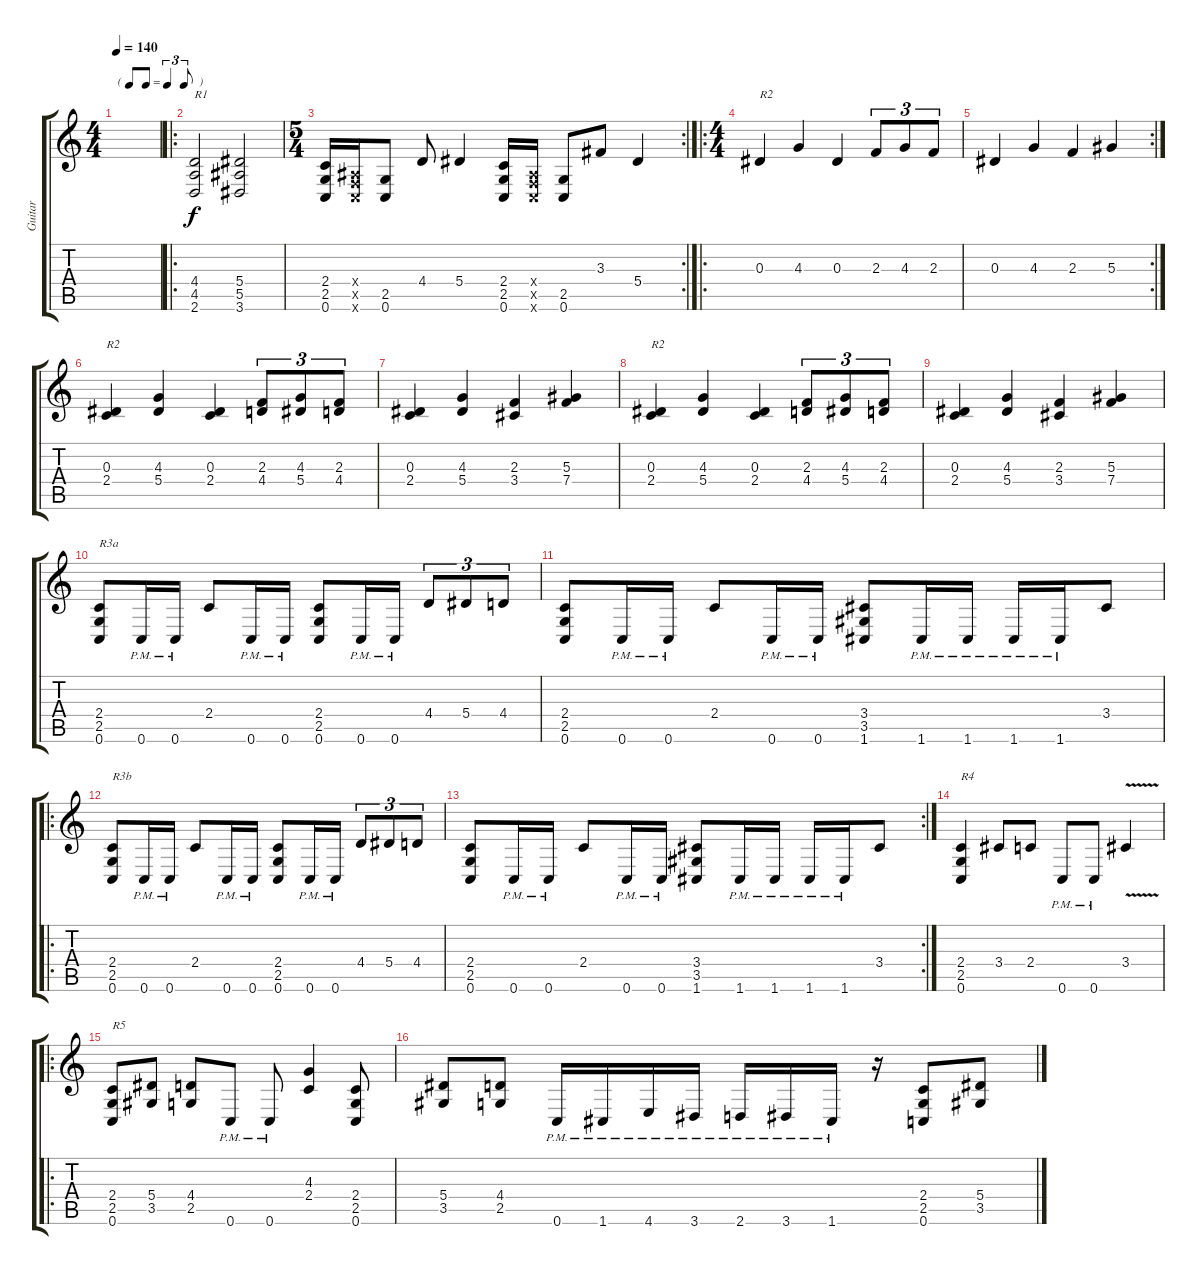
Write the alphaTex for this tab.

\track ("Guitar" "Guitar") {instrument distortionguitar}
\staff {score tabs}
\tuning (C4 G3 Eb3 Bb2 F2 C2) {hide}
\ts (4 4)
\tf triplet8th
\tempo 140
\clef g2
\ks c
|
\ro
(4.4 4.5 2.6).2{txt "R1"} (5.4 5.5 3.6).2 |
\rc 2
\ts (5 4)
(2.4 2.5 0.6).16 (0.4{x} 0.5{x} 0.6{x}).16 (2.5 0.6).8 4.4.8 5.4.4 (2.4 2.5 0.6).16 (0.4{x} 0.5{x} 0.6{x}).16 (2.5 0.6).8 3.3.8 5.4.4 |
\ro
\ts (4 4)
0.3.4{txt "R2"} 4.3.4 0.3.4 2.3.8{tu (3 2)} 4.3.8{tu (3 2)} 2.3.8{tu (3 2)} |
\rc 2
0.3.4 4.3.4 2.3.4 5.3.4 |
(0.3 2.4).4{txt "R2"} (4.3 5.4).4 (0.3 2.4).4 (2.3 4.4).8{tu (3 2)} (4.3 5.4).8{tu (3 2)} (2.3 4.4).8{tu (3 2)} |
(0.3 2.4).4 (4.3 5.4).4 (2.3 3.4).4 (5.3 7.4).4 |
(0.3 2.4).4{txt "R2"} (4.3 5.4).4 (0.3 2.4).4 (2.3 4.4).8{tu (3 2)} (4.3 5.4).8{tu (3 2)} (2.3 4.4).8{tu (3 2)} |
(0.3 2.4).4 (4.3 5.4).4 (2.3 3.4).4 (5.3 7.4).4 |
(2.4 2.5 0.6).8{txt "R3a"} 0.6{pm}.16 0.6{pm}.16 2.4.8 0.6{pm}.16 0.6{pm}.16 (2.4 2.5 0.6).8 0.6{pm}.16 0.6{pm}.16 4.4.8{tu (3 2)} 5.4.8{tu (3 2)} 4.4.8{tu (3 2)} |
(2.4 2.5 0.6).8 0.6{pm}.16 0.6{pm}.16 2.4.8 0.6{pm}.16 0.6{pm}.16 (3.4 3.5 1.6).8 1.6{pm}.16 1.6{pm}.16 1.6{pm}.16 1.6{pm}.16 3.4.8 |
\ro
(2.4 2.5 0.6).8{txt "R3b"} 0.6{pm}.16 0.6{pm}.16 2.4.8 0.6{pm}.16 0.6{pm}.16 (2.4 2.5 0.6).8 0.6{pm}.16 0.6{pm}.16 4.4.8{tu (3 2)} 5.4.8{tu (3 2)} 4.4.8{tu (3 2)} |
\rc 2
(2.4 2.5 0.6).8 0.6{pm}.16 0.6{pm}.16 2.4.8 0.6{pm}.16 0.6{pm}.16 (3.4 3.5 1.6).8 1.6{pm}.16 1.6{pm}.16 1.6{pm}.16 1.6{pm}.16 3.4.8 |
(2.4 2.5 0.6).4{txt "R4"} 3.4.8 2.4.8 0.6{pm}.8 0.6{pm}.8 3.4{v}.4 |
\ro
(2.4 2.5 0.6).8{txt "R5"} (5.4 3.5).8 (4.4 2.5).8 0.6{pm}.8 0.6{pm}.8 (4.3 2.4).4 (2.4 2.5 0.6).8 |
(5.4 3.5).8 (4.4 2.5).8 0.6{pm}.16 1.6{pm}.16 4.6{pm}.16 3.6{pm}.16 2.6{pm}.16 3.6{pm}.16 1.6{pm}.16 r.16 (2.4 2.5 0.6).8 (5.4 3.5).8
